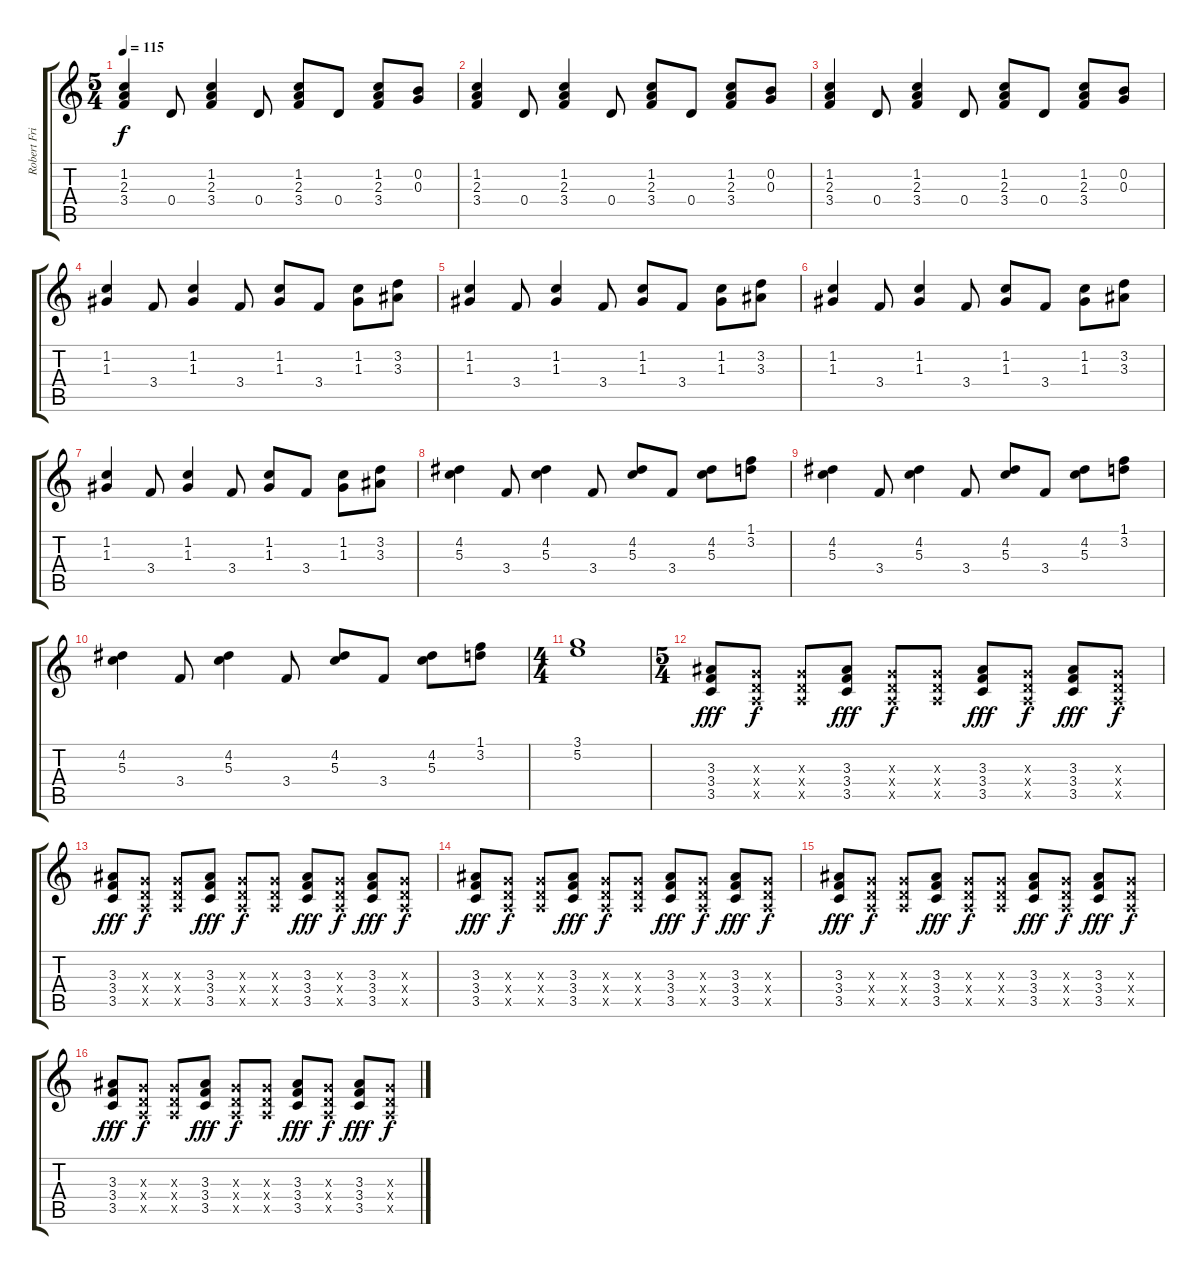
\track ("Robert Fripp Guitar" "Robert Fri") {instrument electricguitarmuted}
\staff {score tabs}
\tuning (E4 B3 G3 D3 A2 E2) {hide}
\ts (5 4)
\tempo 115
\clef g2
\ks c
(1.2 2.3 3.4).4{dy f} 0.4.8 (1.2 2.3 3.4).4 0.4.8 (1.2 2.3 3.4).8 0.4.8 (1.2 2.3 3.4).8 (0.2 0.3).8 |
(1.2 2.3 3.4).4 0.4.8 (1.2 2.3 3.4).4 0.4.8 (1.2 2.3 3.4).8 0.4.8 (1.2 2.3 3.4).8 (0.2 0.3).8 |
(1.2 2.3 3.4).4 0.4.8 (1.2 2.3 3.4).4 0.4.8 (1.2 2.3 3.4).8 0.4.8 (1.2 2.3 3.4).8 (0.2 0.3).8 |
(1.2 1.3).4 3.4.8 (1.2 1.3).4 3.4.8 (1.2 1.3).8 3.4.8 (1.2 1.3).8 (3.2 3.3).8 |
(1.2 1.3).4 3.4.8 (1.2 1.3).4 3.4.8 (1.2 1.3).8 3.4.8 (1.2 1.3).8 (3.2 3.3).8 |
(1.2 1.3).4 3.4.8 (1.2 1.3).4 3.4.8 (1.2 1.3).8 3.4.8 (1.2 1.3).8 (3.2 3.3).8 |
(1.2 1.3).4 3.4.8 (1.2 1.3).4 3.4.8 (1.2 1.3).8 3.4.8 (1.2 1.3).8 (3.2 3.3).8 |
(4.2 5.3).4 3.4.8 (4.2 5.3).4 3.4.8 (4.2 5.3).8 3.4.8 (4.2 5.3).8 (1.1 3.2).8 |
(4.2 5.3).4 3.4.8 (4.2 5.3).4 3.4.8 (4.2 5.3).8 3.4.8 (4.2 5.3).8 (1.1 3.2).8 |
(4.2 5.3).4 3.4.8 (4.2 5.3).4 3.4.8 (4.2 5.3).8 3.4.8 (4.2 5.3).8 (1.1 3.2).8 |
\ts (4 4)
(3.1 5.2).1 |
\ts (5 4)
(3.3 3.4 3.5).8{dy fff} (0.3{x} 0.4{x} 0.5{x}).8{dy f} (0.3{x} 0.4{x} 0.5{x}).8 (3.3 3.4 3.5).8{dy fff} (0.3{x} 0.4{x} 0.5{x}).8{dy f} (0.3{x} 0.4{x} 0.5{x}).8 (3.3 3.4 3.5).8{dy fff} (0.3{x} 0.4{x} 0.5{x}).8{dy f} (3.3 3.4 3.5).8{dy fff} (0.3{x} 0.4{x} 0.5{x}).8{dy f} |
(3.3 3.4 3.5).8{dy fff} (0.3{x} 0.4{x} 0.5{x}).8{dy f} (0.3{x} 0.4{x} 0.5{x}).8 (3.3 3.4 3.5).8{dy fff} (0.3{x} 0.4{x} 0.5{x}).8{dy f} (0.3{x} 0.4{x} 0.5{x}).8 (3.3 3.4 3.5).8{dy fff} (0.3{x} 0.4{x} 0.5{x}).8{dy f} (3.3 3.4 3.5).8{dy fff} (0.3{x} 0.4{x} 0.5{x}).8{dy f} |
(3.3 3.4 3.5).8{dy fff} (0.3{x} 0.4{x} 0.5{x}).8{dy f} (0.3{x} 0.4{x} 0.5{x}).8 (3.3 3.4 3.5).8{dy fff} (0.3{x} 0.4{x} 0.5{x}).8{dy f} (0.3{x} 0.4{x} 0.5{x}).8 (3.3 3.4 3.5).8{dy fff} (0.3{x} 0.4{x} 0.5{x}).8{dy f} (3.3 3.4 3.5).8{dy fff} (0.3{x} 0.4{x} 0.5{x}).8{dy f} |
(3.3 3.4 3.5).8{dy fff} (0.3{x} 0.4{x} 0.5{x}).8{dy f} (0.3{x} 0.4{x} 0.5{x}).8 (3.3 3.4 3.5).8{dy fff} (0.3{x} 0.4{x} 0.5{x}).8{dy f} (0.3{x} 0.4{x} 0.5{x}).8 (3.3 3.4 3.5).8{dy fff} (0.3{x} 0.4{x} 0.5{x}).8{dy f} (3.3 3.4 3.5).8{dy fff} (0.3{x} 0.4{x} 0.5{x}).8{dy f} |
(3.3 3.4 3.5).8{dy fff} (0.3{x} 0.4{x} 0.5{x}).8{dy f} (0.3{x} 0.4{x} 0.5{x}).8 (3.3 3.4 3.5).8{dy fff} (0.3{x} 0.4{x} 0.5{x}).8{dy f} (0.3{x} 0.4{x} 0.5{x}).8 (3.3 3.4 3.5).8{dy fff} (0.3{x} 0.4{x} 0.5{x}).8{dy f} (3.3 3.4 3.5).8{dy fff} (0.3{x} 0.4{x} 0.5{x}).8{dy f}
